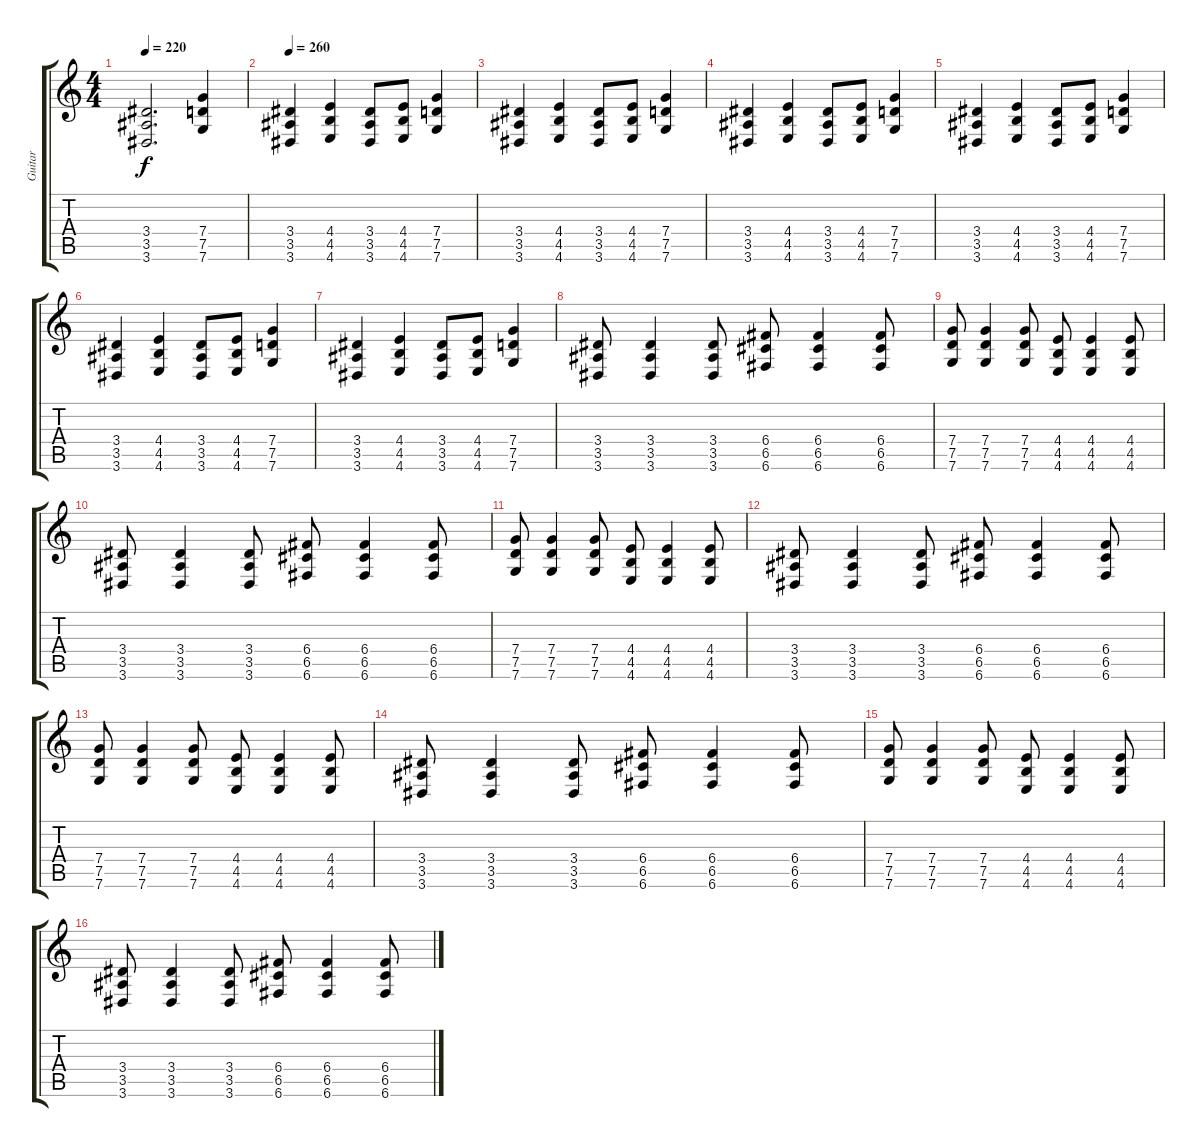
\track ("Guitar" "Guitar") {instrument distortionguitar}
\staff {score tabs}
\tuning (D4 A3 F3 C3 G2 C2) {hide}
\ts (4 4)
\tempo 220
\clef g2
\ks c
(3.4{t} 3.5{t} 3.6{t}).2{d dy f} (7.4 7.5 7.6).4 |
\tempo 260
(3.4 3.5 3.6).4 (4.4 4.5 4.6).4 (3.4 3.5 3.6).8 (4.4 4.5 4.6).8 (7.4 7.5 7.6).4 |
(3.4 3.5 3.6).4 (4.4 4.5 4.6).4 (3.4 3.5 3.6).8 (4.4 4.5 4.6).8 (7.4 7.5 7.6).4 |
(3.4 3.5 3.6).4 (4.4 4.5 4.6).4 (3.4 3.5 3.6).8 (4.4 4.5 4.6).8 (7.4 7.5 7.6).4 |
(3.4 3.5 3.6).4 (4.4 4.5 4.6).4 (3.4 3.5 3.6).8 (4.4 4.5 4.6).8 (7.4 7.5 7.6).4 |
(3.4 3.5 3.6).4 (4.4 4.5 4.6).4 (3.4 3.5 3.6).8 (4.4 4.5 4.6).8 (7.4 7.5 7.6).4 |
(3.4 3.5 3.6).4 (4.4 4.5 4.6).4 (3.4 3.5 3.6).8 (4.4 4.5 4.6).8 (7.4 7.5 7.6).4 |
(3.4 3.5 3.6).8 (3.4 3.5 3.6).4 (3.4 3.5 3.6).8 (6.4 6.5 6.6).8 (6.4 6.5 6.6).4 (6.4 6.5 6.6).8 |
(7.4 7.5 7.6).8 (7.4 7.5 7.6).4 (7.4 7.5 7.6).8 (4.4 4.5 4.6).8 (4.4 4.5 4.6).4 (4.4 4.5 4.6).8 |
(3.4 3.5 3.6).8 (3.4 3.5 3.6).4 (3.4 3.5 3.6).8 (6.4 6.5 6.6).8 (6.4 6.5 6.6).4 (6.4 6.5 6.6).8 |
(7.4 7.5 7.6).8 (7.4 7.5 7.6).4 (7.4 7.5 7.6).8 (4.4 4.5 4.6).8 (4.4 4.5 4.6).4 (4.4 4.5 4.6).8 |
(3.4 3.5 3.6).8 (3.4 3.5 3.6).4 (3.4 3.5 3.6).8 (6.4 6.5 6.6).8 (6.4 6.5 6.6).4 (6.4 6.5 6.6).8 |
(7.4 7.5 7.6).8 (7.4 7.5 7.6).4 (7.4 7.5 7.6).8 (4.4 4.5 4.6).8 (4.4 4.5 4.6).4 (4.4 4.5 4.6).8 |
(3.4 3.5 3.6).8 (3.4 3.5 3.6).4 (3.4 3.5 3.6).8 (6.4 6.5 6.6).8 (6.4 6.5 6.6).4 (6.4 6.5 6.6).8 |
(7.4 7.5 7.6).8 (7.4 7.5 7.6).4 (7.4 7.5 7.6).8 (4.4 4.5 4.6).8 (4.4 4.5 4.6).4 (4.4 4.5 4.6).8 |
(3.4 3.5 3.6).8 (3.4 3.5 3.6).4 (3.4 3.5 3.6).8 (6.4 6.5 6.6).8 (6.4 6.5 6.6).4 (6.4 6.5 6.6).8
